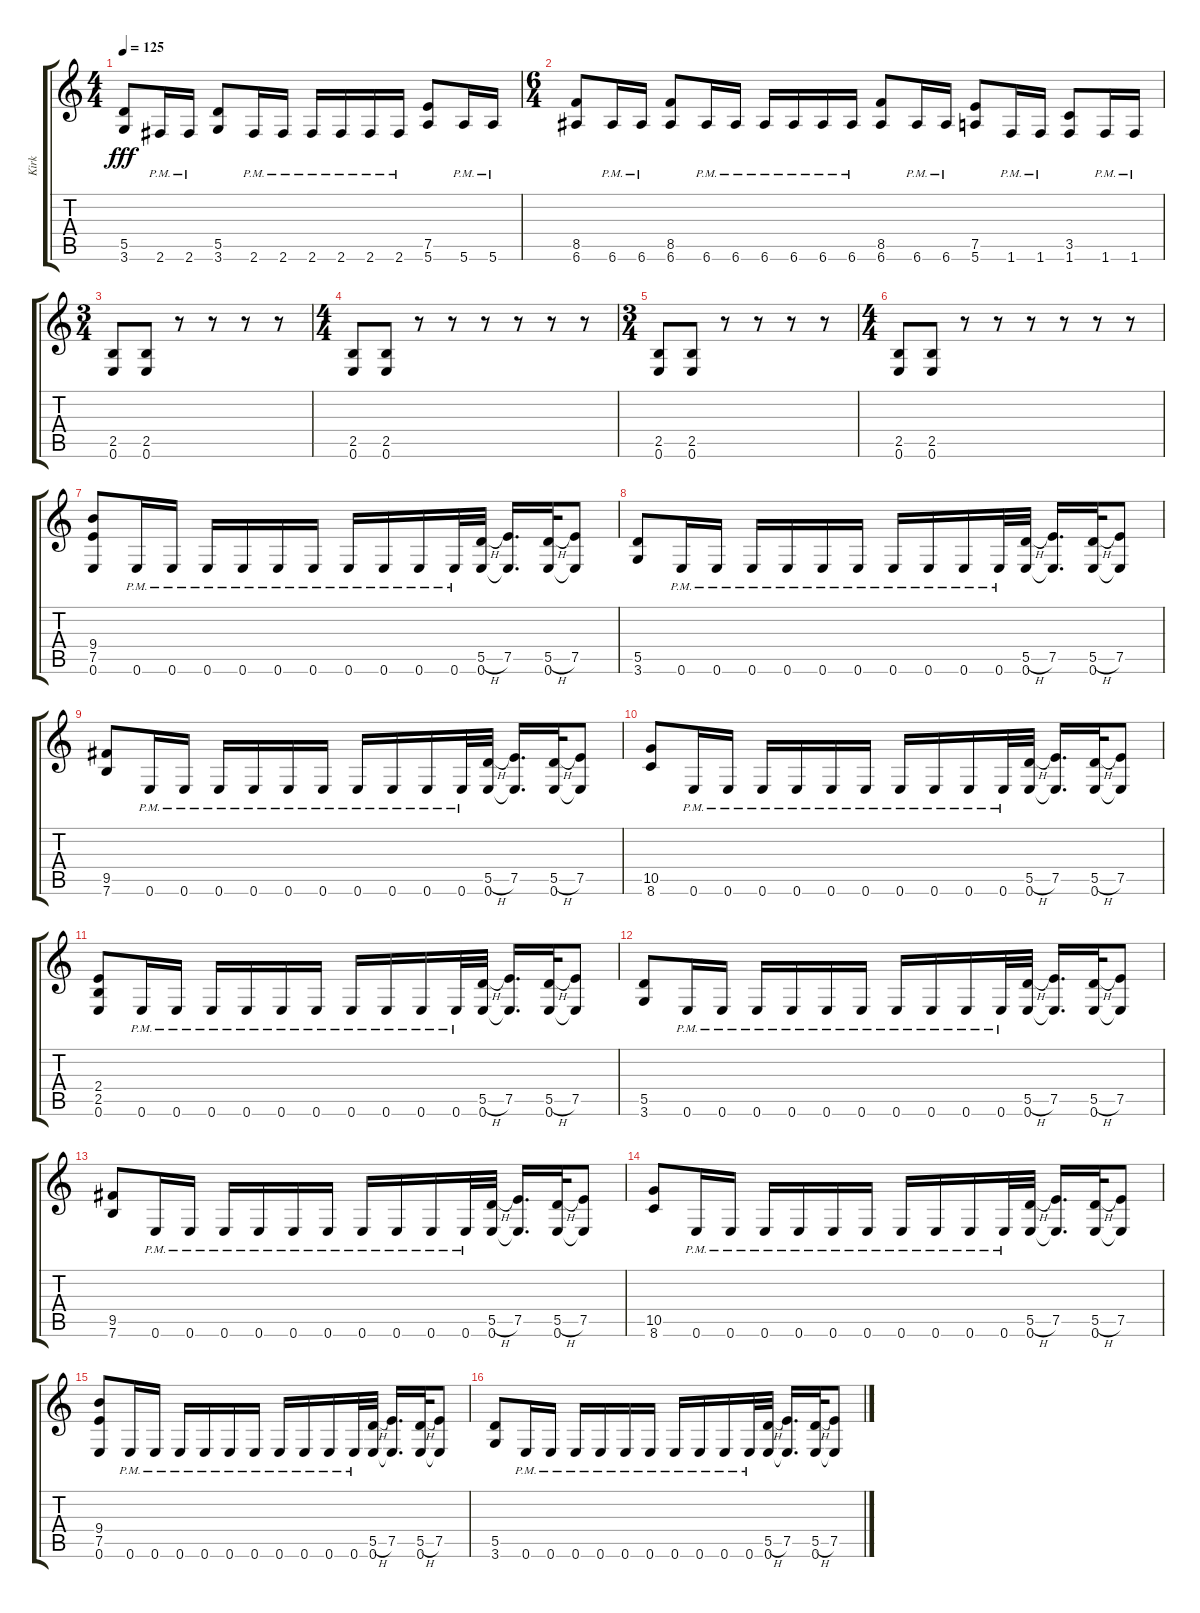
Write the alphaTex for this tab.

\track ("Kirk" "Kirk") {instrument distortionguitar}
\staff {score tabs}
\tuning (E4 B3 G3 D3 A2 E2) {hide}
\ts (4 4)
\tempo 125
\clef g2
\ks c
(5.5 3.6).8{dy fff} 2.6{pm}.16 2.6{pm}.16 (5.5 3.6).8 2.6{pm}.16 2.6{pm}.16 2.6{pm}.16 2.6{pm}.16 2.6{pm}.16 2.6{pm}.16 (7.5 5.6).8 5.6{pm}.16 5.6{pm}.16 |
\ts (6 4)
(8.5 6.6).8 6.6{pm}.16 6.6{pm}.16 (8.5 6.6).8 6.6{pm}.16 6.6{pm}.16 6.6{pm}.16 6.6{pm}.16 6.6{pm}.16 6.6{pm}.16 (8.5 6.6).8 6.6{pm}.16 6.6{pm}.16 (7.5 5.6).8 1.6{pm}.16 1.6{pm}.16 (3.5 1.6).8 1.6{pm}.16 1.6{pm}.16 |
\ts (3 4)
(2.5 0.6).8 (2.5 0.6).8 r.8 r.8 r.8 r.8 |
\ts (4 4)
(2.5 0.6).8 (2.5 0.6).8 r.8 r.8 r.8 r.8 r.8 r.8 |
\ts (3 4)
(2.5 0.6).8 (2.5 0.6).8 r.8 r.8 r.8 r.8 |
\ts (4 4)
(2.5 0.6).8 (2.5 0.6).8 r.8 r.8 r.8 r.8 r.8 r.8 |
(9.4 7.5 0.6).8 0.6{pm}.16 0.6{pm}.16 0.6{pm}.16 0.6{pm}.16 0.6{pm}.16 0.6{pm}.16 0.6{pm}.16 0.6{pm}.16 0.6{pm}.16 0.6{pm}.32 (5.5{h} 0.6).32 (7.5 0.6{t}).16{d} (5.5{h} 0.6).32 (7.5 0.6{t}).8 |
(5.5 3.6).8 0.6{pm}.16 0.6{pm}.16 0.6{pm}.16 0.6{pm}.16 0.6{pm}.16 0.6{pm}.16 0.6{pm}.16 0.6{pm}.16 0.6{pm}.16 0.6{pm}.32 (5.5{h} 0.6).32 (7.5 0.6{t}).16{d} (5.5{h} 0.6).32 (7.5 0.6{t}).8 |
(9.5 7.6).8 0.6{pm}.16 0.6{pm}.16 0.6{pm}.16 0.6{pm}.16 0.6{pm}.16 0.6{pm}.16 0.6{pm}.16 0.6{pm}.16 0.6{pm}.16 0.6{pm}.32 (5.5{h} 0.6).32 (7.5 0.6{t}).16{d} (5.5{h} 0.6).32 (7.5 0.6{t}).8 |
(10.5 8.6).8 0.6{pm}.16 0.6{pm}.16 0.6{pm}.16 0.6{pm}.16 0.6{pm}.16 0.6{pm}.16 0.6{pm}.16 0.6{pm}.16 0.6{pm}.16 0.6{pm}.32 (5.5{h} 0.6).32 (7.5 0.6{t}).16{d} (5.5{h} 0.6).32 (7.5 0.6{t}).8 |
(2.4 2.5 0.6).8 0.6{pm}.16 0.6{pm}.16 0.6{pm}.16 0.6{pm}.16 0.6{pm}.16 0.6{pm}.16 0.6{pm}.16 0.6{pm}.16 0.6{pm}.16 0.6{pm}.32 (5.5{h} 0.6).32 (7.5 0.6{t}).16{d} (5.5{h} 0.6).32 (7.5 0.6{t}).8 |
(5.5 3.6).8 0.6{pm}.16 0.6{pm}.16 0.6{pm}.16 0.6{pm}.16 0.6{pm}.16 0.6{pm}.16 0.6{pm}.16 0.6{pm}.16 0.6{pm}.16 0.6{pm}.32 (5.5{h} 0.6).32 (7.5 0.6{t}).16{d} (5.5{h} 0.6).32 (7.5 0.6{t}).8 |
(9.5 7.6).8 0.6{pm}.16 0.6{pm}.16 0.6{pm}.16 0.6{pm}.16 0.6{pm}.16 0.6{pm}.16 0.6{pm}.16 0.6{pm}.16 0.6{pm}.16 0.6{pm}.32 (5.5{h} 0.6).32 (7.5 0.6{t}).16{d} (5.5{h} 0.6).32 (7.5 0.6{t}).8 |
(10.5 8.6).8 0.6{pm}.16 0.6{pm}.16 0.6{pm}.16 0.6{pm}.16 0.6{pm}.16 0.6{pm}.16 0.6{pm}.16 0.6{pm}.16 0.6{pm}.16 0.6{pm}.32 (5.5{h} 0.6).32 (7.5 0.6{t}).16{d} (5.5{h} 0.6).32 (7.5 0.6{t}).8 |
(9.4 7.5 0.6).8 0.6{pm}.16 0.6{pm}.16 0.6{pm}.16 0.6{pm}.16 0.6{pm}.16 0.6{pm}.16 0.6{pm}.16 0.6{pm}.16 0.6{pm}.16 0.6{pm}.32 (5.5{h} 0.6).32 (7.5 0.6{t}).16{d} (5.5{h} 0.6).32 (7.5 0.6{t}).8 |
(5.5 3.6).8 0.6{pm}.16 0.6{pm}.16 0.6{pm}.16 0.6{pm}.16 0.6{pm}.16 0.6{pm}.16 0.6{pm}.16 0.6{pm}.16 0.6{pm}.16 0.6{pm}.32 (5.5{h} 0.6).32 (7.5 0.6{t}).16{d} (5.5{h} 0.6).32 (7.5 0.6{t}).8
